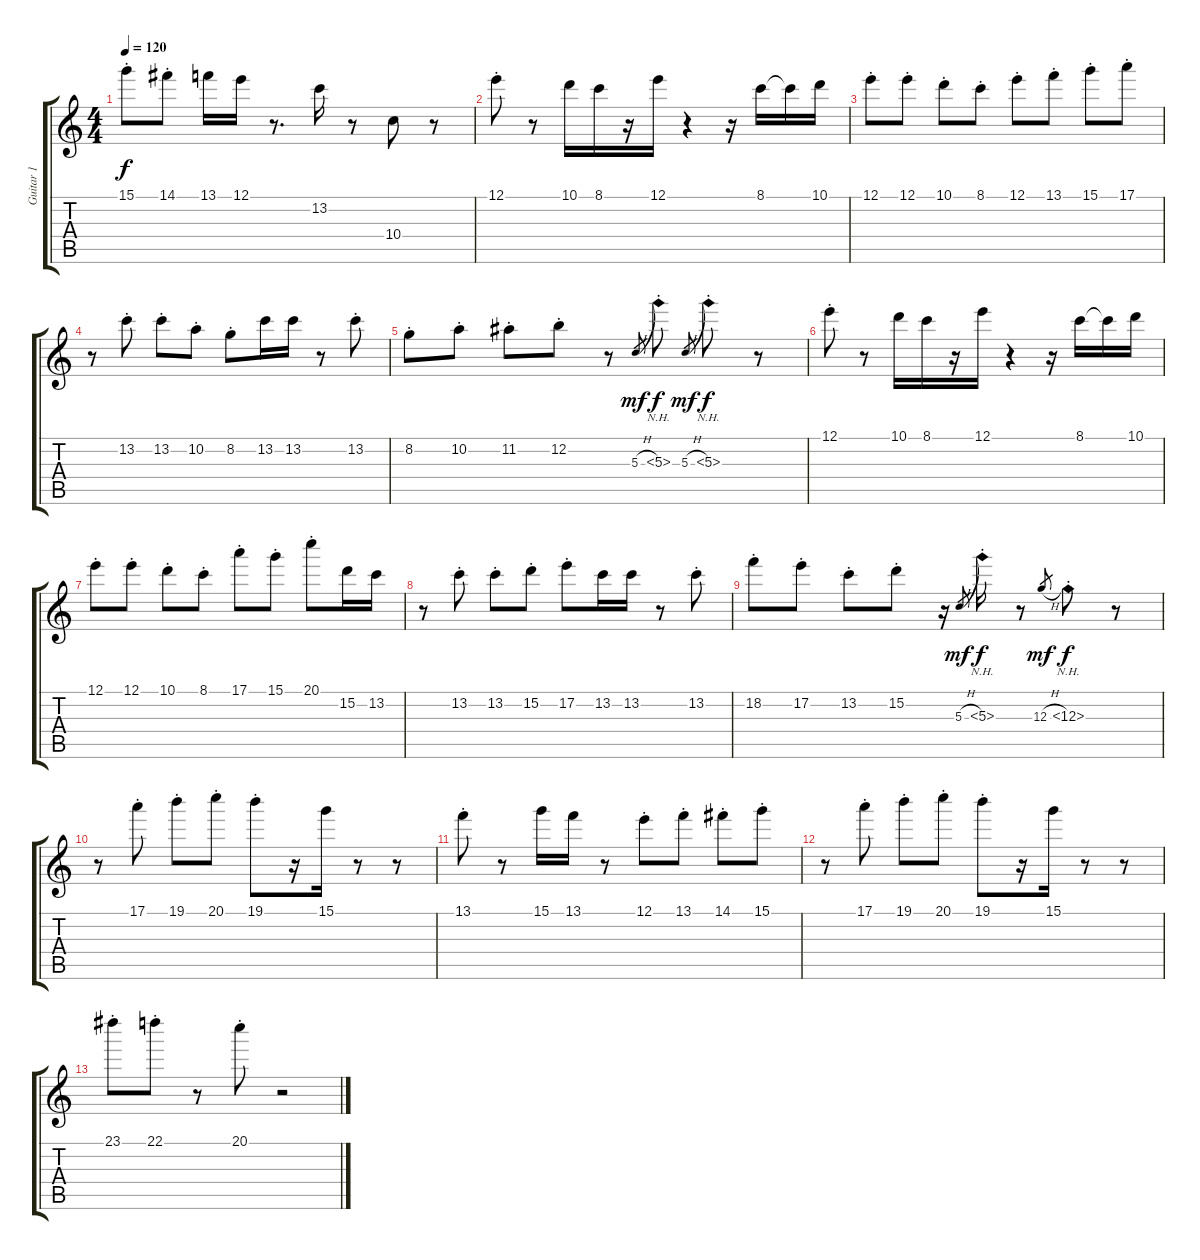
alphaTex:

\track ("Guitar 1" "Guitar 1") {instrument overdrivenguitar}
\staff {score tabs}
\tuning (E4 B3 G3 D3 A2 E2) {hide}
\ts (4 4)
\tempo 120
\clef g2
\ks c
15.1{st}.8{txt "" dy f instrument overdrivenguitar} 14.1{st}.8 13.1.16 12.1.16 r.8{d} 13.2.16 r.8 10.4.8 r.8 |
12.1{st}.8 r.8 10.1.16 8.1.16 r.16 12.1.16 r.4 r.16 8.1.16 8.1{t}.16 10.1.16 |
12.1{st}.8 12.1{st}.8 10.1{st}.8 8.1{st}.8 12.1{st}.8 13.1{st}.8 15.1{st}.8 17.1{st}.8 |
r.8 13.2{st}.8 13.2{st}.8 10.2{st}.8 8.2{st}.8 13.2.16 13.2.16 r.8 13.2{st}.8 |
8.2{st}.8 10.2{st}.8 11.2{st}.8 12.2{st}.8 r.8 5.3{h}.8{gr dy mf} 5.3{nh st}.8{dy f} 5.3{h}.8{gr dy mf} 5.3{nh st}.8{dy f} r.8 |
12.1{st}.8 r.8 10.1.16 8.1.16 r.16 12.1.16 r.4 r.16 8.1.16 8.1{t}.16 10.1.16 |
12.1{st}.8 12.1{st}.8 10.1{st}.8 8.1{st}.8 17.1{st}.8 15.1{st}.8 20.1{st}.8 15.2.16 13.2.16 |
r.8 13.2{st}.8 13.2{st}.8 15.2{st}.8 17.2{st}.8 13.2.16 13.2.16 r.8 13.2{st}.8 |
18.2{st}.8 17.2{st}.8 13.2{st}.8 15.2{st}.8 r.16 5.3{h}.8{gr dy mf} 5.3{nh st}.16{dy f} r.8 12.3{h}.8{gr dy mf} 12.3{nh st}.8{dy f} r.8 |
r.8 17.1{st}.8 19.1{st}.8 20.1{st}.8 19.1{st}.8 r.16 15.1.16 r.8 r.8 |
13.1{st}.8 r.8 15.1.16 13.1.16 r.8 12.1{st}.8 13.1{st}.8 14.1{st}.8 15.1{st}.8 |
r.8 17.1{st}.8 19.1{st}.8 20.1{st}.8 19.1{st}.8 r.16 15.1.16 r.8 r.8 |
23.1{st}.8 22.1{st}.8 r.8 20.1{st}.8 r.2
